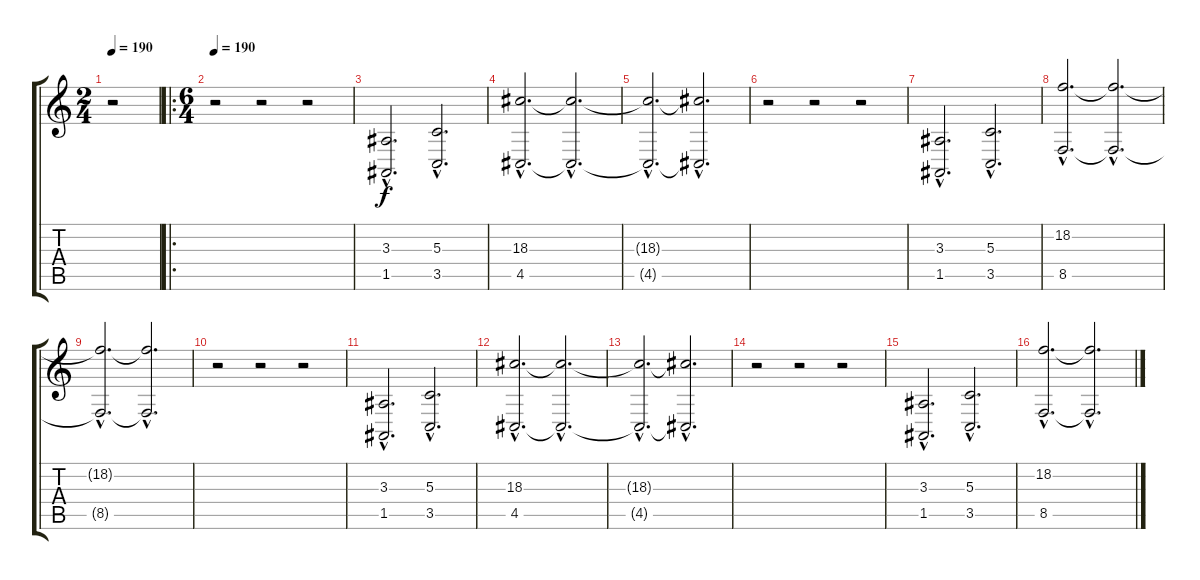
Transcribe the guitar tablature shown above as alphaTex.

\track "" {instrument churchorgan}
\staff {score tabs}
\tuning (E4 B3 G3 D3 A2 D2) {hide}
\ts (2 4)
\tempo 190
\clef g2
\ks c
r.2{dy f instrument churchorgan} |
\ro
\ts (6 4)
\tempo 190
r.2 r.2 r.2 |
(3.3{hac} 1.5{hac}).2{d} (5.3{hac} 3.5{hac}).2{d} |
(18.3{hac} 4.5{hac}).2{d} (18.3{hac t} 4.5{hac t}).2{d} |
(18.3{hac t} 4.5{hac t}).2{d} (18.3{hac t} 4.5{hac t}).2{d} |
r.2 r.2 r.2 |
(3.3{hac} 1.5{hac}).2{d} (5.3{hac} 3.5{hac}).2{d} |
(18.2{hac} 8.5{hac}).2{d} (18.2{hac t} 8.5{hac t}).2{d} |
(18.2{hac t} 8.5{hac t}).2{d} (18.2{hac t} 8.5{hac t}).2{d} |
r.2 r.2 r.2 |
(3.3{hac} 1.5{hac}).2{d} (5.3{hac} 3.5{hac}).2{d} |
(18.3{hac} 4.5{hac}).2{d} (18.3{hac t} 4.5{hac t}).2{d} |
(18.3{hac t} 4.5{hac t}).2{d} (18.3{hac t} 4.5{hac t}).2{d} |
r.2 r.2 r.2 |
(3.3{hac} 1.5{hac}).2{d} (5.3{hac} 3.5{hac}).2{d} |
(18.2{hac} 8.5{hac}).2{d} (18.2{hac t} 8.5{hac t}).2{d}
